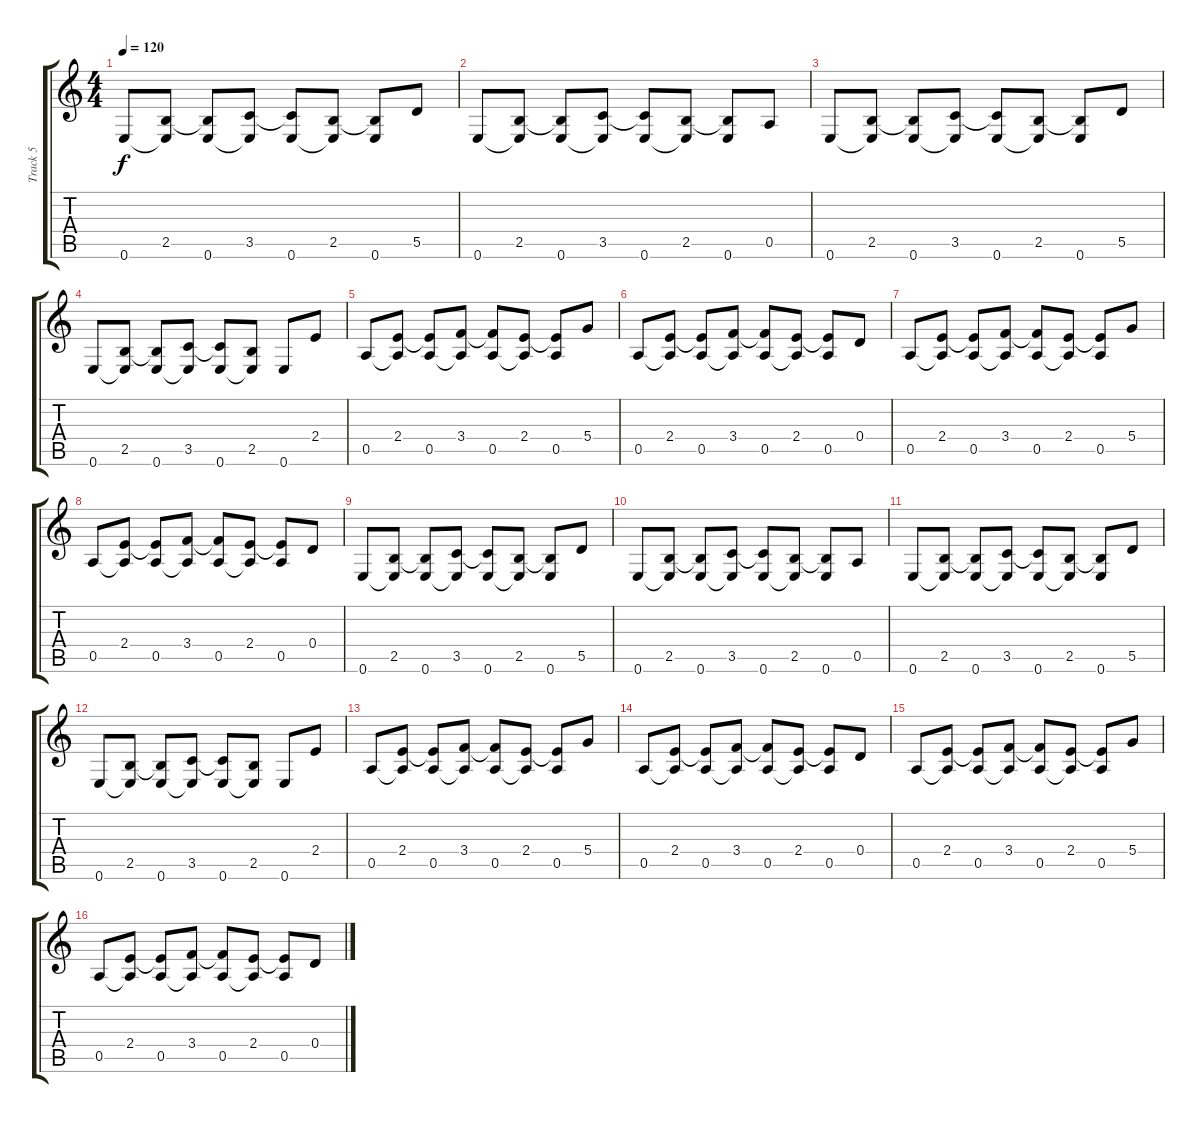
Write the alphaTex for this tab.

\track ("Track 5" "Track 5") {instrument acousticguitarsteel}
\staff {score tabs}
\tuning (E4 B3 G3 D3 A2 E2) {hide}
\ts (4 4)
\tempo 120
\clef g2
\ks c
0.6.8{dy f} (2.5 0.6{t}).8 (2.5{t} 0.6).8 (3.5 0.6{t}).8 (3.5{t} 0.6).8 (2.5 0.6{t}).8 (2.5{t} 0.6).8 5.5.8 |
0.6.8 (2.5 0.6{t}).8 (2.5{t} 0.6).8 (3.5 0.6{t}).8 (3.5{t} 0.6).8 (2.5 0.6{t}).8 (2.5{t} 0.6).8 0.5.8 |
0.6.8 (2.5 0.6{t}).8 (2.5{t} 0.6).8 (3.5 0.6{t}).8 (3.5{t} 0.6).8 (2.5 0.6{t}).8 (2.5{t} 0.6).8 5.5.8 |
0.6.8 (2.5 0.6{t}).8 (2.5{t} 0.6).8 (3.5 0.6{t}).8 (3.5{t} 0.6).8 (2.5 0.6{t}).8 0.6.8 2.4.8 |
0.5.8 (2.4 0.5{t}).8 (2.4{t} 0.5).8 (3.4 0.5{t}).8 (3.4{t} 0.5).8 (2.4 0.5{t}).8 (2.4{t} 0.5).8 5.4.8 |
0.5.8 (2.4 0.5{t}).8 (2.4{t} 0.5).8 (3.4 0.5{t}).8 (3.4{t} 0.5).8 (2.4 0.5{t}).8 (2.4{t} 0.5).8 0.4.8 |
0.5.8 (2.4 0.5{t}).8 (2.4{t} 0.5).8 (3.4 0.5{t}).8 (3.4{t} 0.5).8 (2.4 0.5{t}).8 (2.4{t} 0.5).8 5.4.8 |
0.5.8 (2.4 0.5{t}).8 (2.4{t} 0.5).8 (3.4 0.5{t}).8 (3.4{t} 0.5).8 (2.4 0.5{t}).8 (2.4{t} 0.5).8 0.4.8 |
0.6.8 (2.5 0.6{t}).8 (2.5{t} 0.6).8 (3.5 0.6{t}).8 (3.5{t} 0.6).8 (2.5 0.6{t}).8 (2.5{t} 0.6).8 5.5.8 |
0.6.8 (2.5 0.6{t}).8 (2.5{t} 0.6).8 (3.5 0.6{t}).8 (3.5{t} 0.6).8 (2.5 0.6{t}).8 (2.5{t} 0.6).8 0.5.8 |
0.6.8 (2.5 0.6{t}).8 (2.5{t} 0.6).8 (3.5 0.6{t}).8 (3.5{t} 0.6).8 (2.5 0.6{t}).8 (2.5{t} 0.6).8 5.5.8 |
0.6.8 (2.5 0.6{t}).8 (2.5{t} 0.6).8 (3.5 0.6{t}).8 (3.5{t} 0.6).8 (2.5 0.6{t}).8 0.6.8 2.4.8 |
0.5.8 (2.4 0.5{t}).8 (2.4{t} 0.5).8 (3.4 0.5{t}).8 (3.4{t} 0.5).8 (2.4 0.5{t}).8 (2.4{t} 0.5).8 5.4.8 |
0.5.8 (2.4 0.5{t}).8 (2.4{t} 0.5).8 (3.4 0.5{t}).8 (3.4{t} 0.5).8 (2.4 0.5{t}).8 (2.4{t} 0.5).8 0.4.8 |
0.5.8 (2.4 0.5{t}).8 (2.4{t} 0.5).8 (3.4 0.5{t}).8 (3.4{t} 0.5).8 (2.4 0.5{t}).8 (2.4{t} 0.5).8 5.4.8 |
0.5.8 (2.4 0.5{t}).8 (2.4{t} 0.5).8 (3.4 0.5{t}).8 (3.4{t} 0.5).8 (2.4 0.5{t}).8 (2.4{t} 0.5).8 0.4.8
